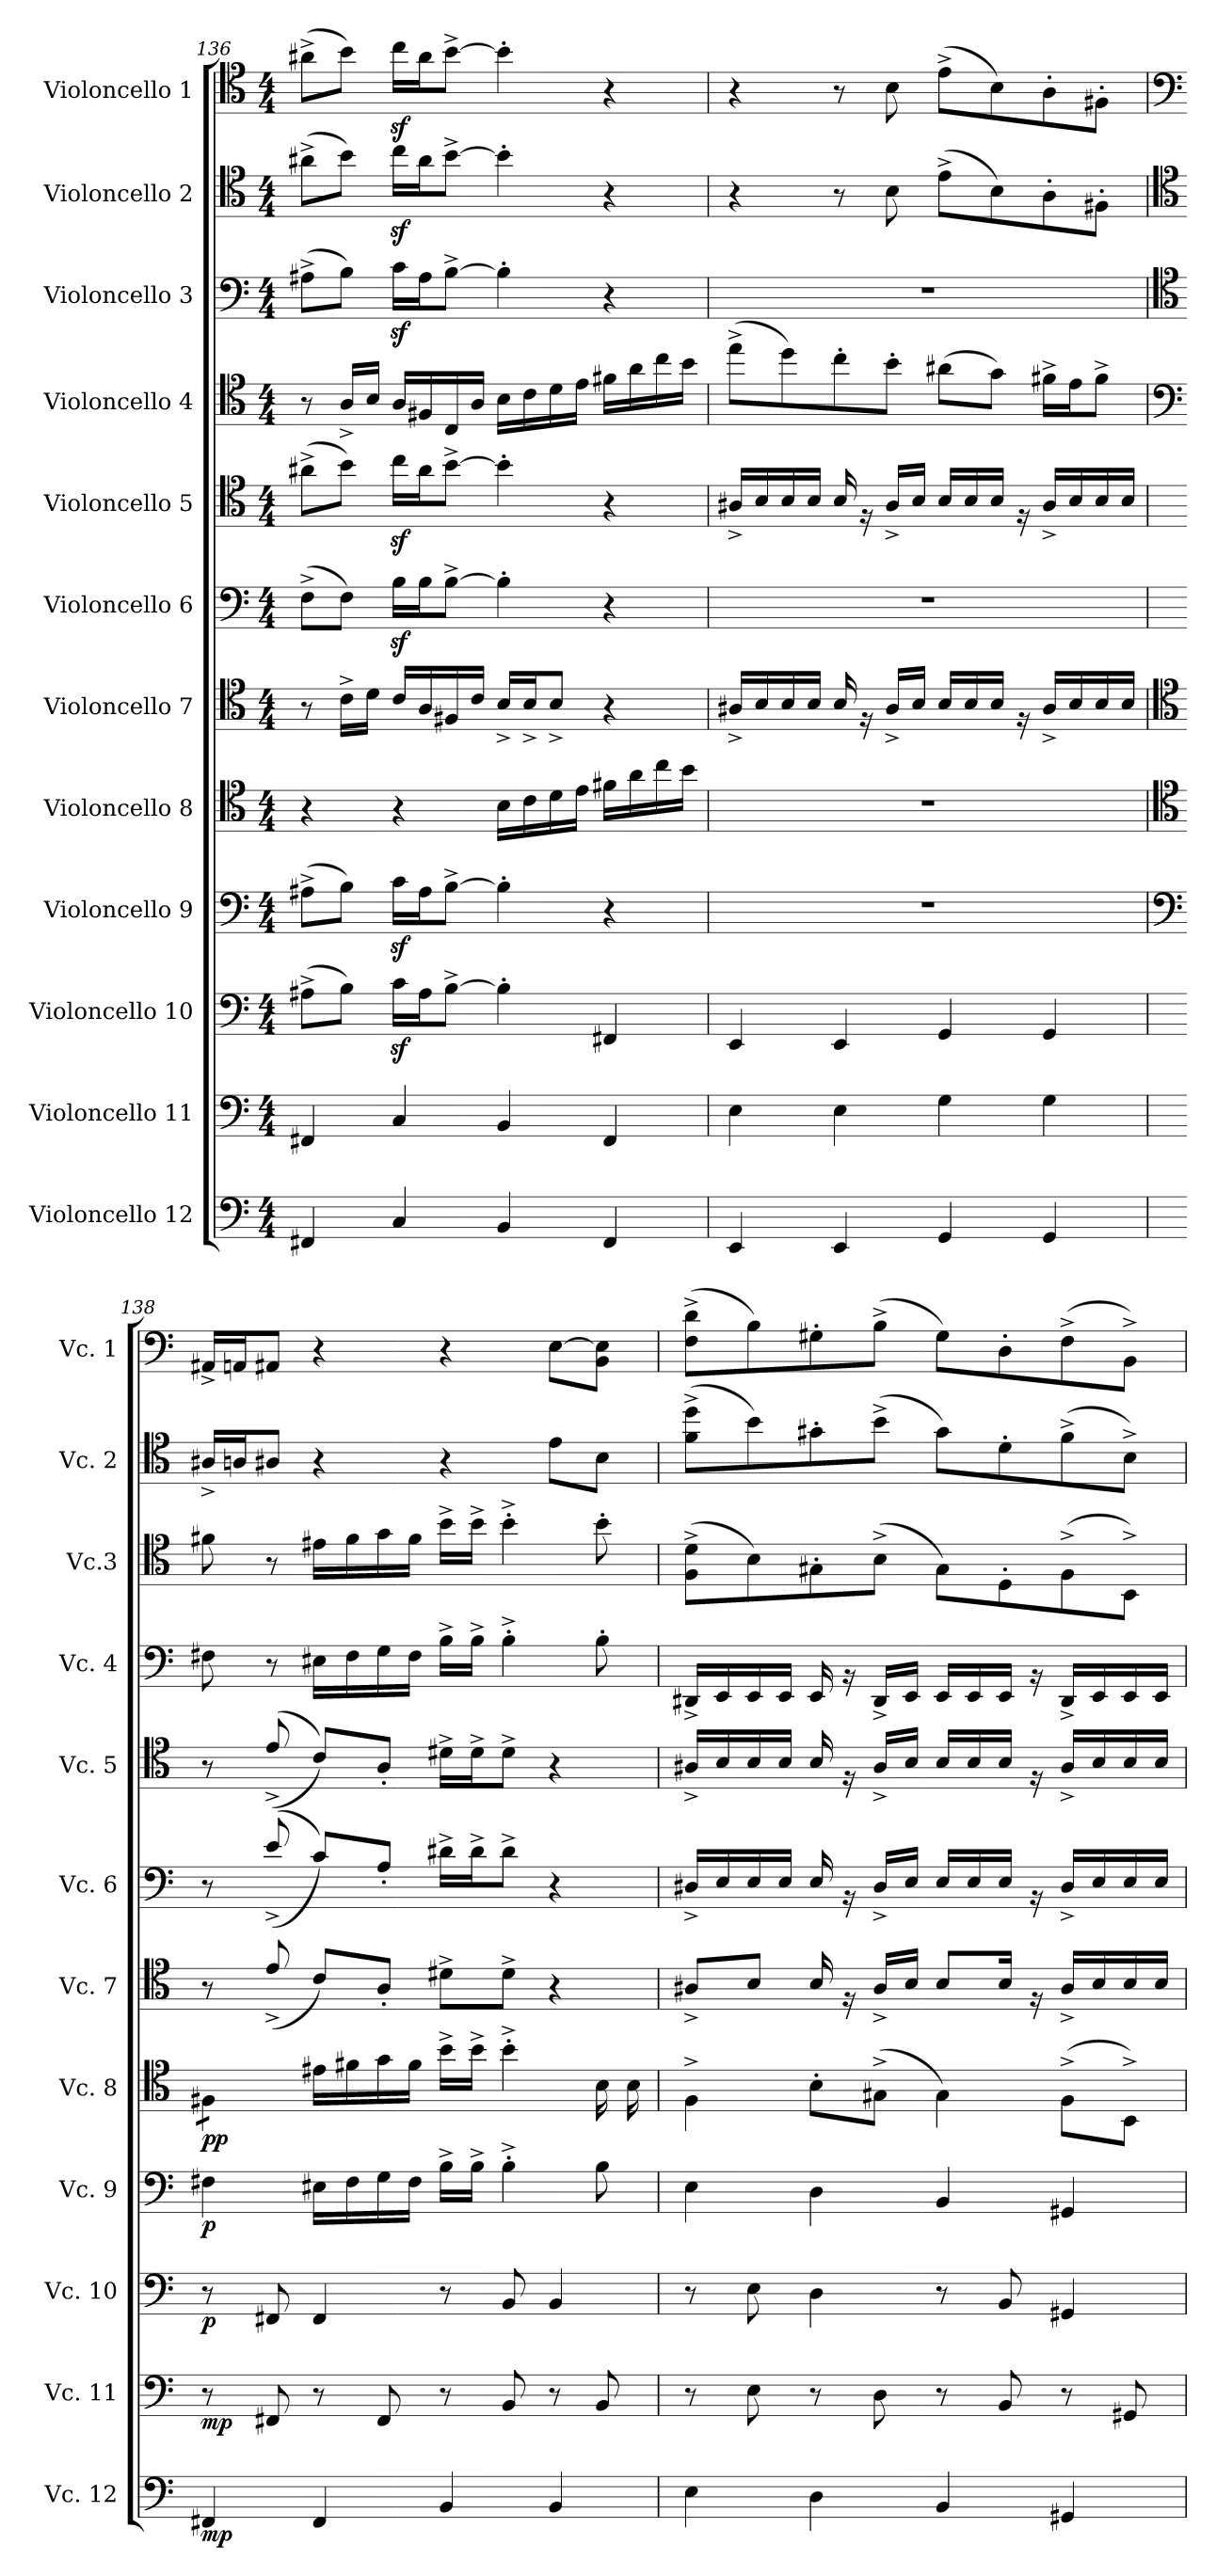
**kern	**dynam	**kern	**dynam	**kern	**dynam	**kern	**dynam	**kern	**dynam	**kern	**kern	**kern	**kern	**kern	**kern	**kern
*part12	*part12	*part11	*part11	*part10	*part10	*part9	*part9	*part8	*part8	*part7	*part6	*part5	*part4	*part3	*part2	*part1
*staff12	*staff12	*staff11	*staff11	*staff10	*staff10	*staff9	*staff9	*staff8	*staff8	*staff7	*staff6	*staff5	*staff4	*staff3	*staff2	*staff1
*I"Violoncello 12	*	*I"Violoncello 11	*	*I"Violoncello 10	*	*I"Violoncello 9	*	*I"Violoncello 8	*	*I"Violoncello 7	*I"Violoncello 6	*I"Violoncello 5	*I"Violoncello 4	*I"Violoncello 3	*I"Violoncello 2	*I"Violoncello 1
*I'Vc. 12	*	*I'Vc. 11	*	*I'Vc. 10	*	*I'Vc. 9	*	*I'Vc. 8	*	*I'Vc. 7	*I'Vc. 6	*I'Vc. 5	*I'Vc. 4	*I'Vc.3	*I'Vc. 2	*I'Vc. 1
*clefF4	*	*clefF4	*	*clefF4	*	*clefF4	*	*clefC4	*	*clefC4	*clefF4	*clefC4	*clefC4	*clefF4	*clefC4	*clefC4
*k[]	*	*k[]	*	*k[]	*	*k[]	*	*k[]	*	*k[]	*k[]	*k[]	*k[]	*k[]	*k[]	*k[]
*M4/4	*	*M4/4	*	*M4/4	*	*M4/4	*	*M4/4	*	*M4/4	*M4/4	*M4/4	*M4/4	*M4/4	*M4/4	*M4/4
=136	=136	=136	=136	=136	=136	=136	=136	=136	=136	=136	=136	=136	=136	=136	=136	=136
4FF#X/	.	4FF#X/	.	(>8A#X^\L	.	(>8A#X^\L	.	4r	.	8r	(>8F^\L	(>8a#X^\L	8r	(>8A#X^\L	(>8a#X^\L	(>8a#X^\L
.	.	.	.	8B\J)	.	8B\J)	.	.	.	16c^\LL	8F\J)	8b\J)	16A^/LL	8B\J)	8b\J)	8b\J)
.	.	.	.	.	.	.	.	.	.	16d\JJ	.	.	16B/JJ	.	.	.
4C/	.	4C/	.	16cz<\LL	.	16cz<\LL	.	4r	.	16c/LL	16Bz<\LL	16ccz<\LL	16A/LL	16cz<\LL	16ccz<\LL	16ccz<\LL
.	.	.	.	16A#\J	.	16A#\J	.	.	.	16A/	16B\J	16a#\J	16F#X/	16A#\J	16a#\J	16a#\J
.	.	.	.	[8B^\J	.	[8B^\J	.	.	.	16F#X/	[8B^\J	[8b^\J	16C/	[8B^\J	[8b^\J	[8b^\J
.	.	.	.	.	.	.	.	.	.	16c/JJ	.	.	16A/JJ	.	.	.
4BB/	.	4BB/	.	4B'\]	.	4B'\]	.	16B\LL	.	16B^/LL	4B'\]	4b'\]	16B\LL	4B'\]	4b'\]	4b'\]
.	.	.	.	.	.	.	.	16c\	.	16B^/J	.	.	16c\	.	.	.
.	.	.	.	.	.	.	.	16d\	.	8B^/J	.	.	16d\	.	.	.
.	.	.	.	.	.	.	.	16e\JJ	.	.	.	.	16e\JJ	.	.	.
4FF#/	.	4FF#/	.	4FF#X/	.	4r	.	16f#X\LL	.	4r	4r	4r	16f#X\LL	4r	4r	4r
.	.	.	.	.	.	.	.	16a\	.	.	.	.	16a\	.	.	.
.	.	.	.	.	.	.	.	16cc\	.	.	.	.	16cc\	.	.	.
.	.	.	.	.	.	.	.	16b\JJ	.	.	.	.	16b\JJ	.	.	.
!!LO:PB:g=z
=137	=137	=137	=137	=137	=137	=137	=137	=137	=137	=137	=137	=137	=137	=137	=137	=137
4EE/	.	4E\	.	4EE/	.	1r	.	1r	.	16A#X^/LL	1r	16A#X^/LL	(>8ee^\L	1r	4r	4r
.	.	.	.	.	.	.	.	.	.	16B/	.	16B/	.	.	.	.
.	.	.	.	.	.	.	.	.	.	16B/	.	16B/	8dd\)	.	.	.
.	.	.	.	.	.	.	.	.	.	16B/JJ	.	16B/JJ	.	.	.	.
4EE/	.	4E\	.	4EE/	.	.	.	.	.	16B/	.	16B/	8cc'\	.	8r	8r
.	.	.	.	.	.	.	.	.	.	16rF	.	16rF	.	.	.	.
.	.	.	.	.	.	.	.	.	.	16A#^/LL	.	16A#^/LL	8b'\J	.	8B\	8B\
.	.	.	.	.	.	.	.	.	.	16B/JJ	.	16B/JJ	.	.	.	.
4GG/	.	4G\	.	4GG/	.	.	.	.	.	16B/LL	.	16B/LL	(>8a#X\L	.	(>8e^\L	(>8e^\L
.	.	.	.	.	.	.	.	.	.	16B/	.	16B/	.	.	.	.
.	.	.	.	.	.	.	.	.	.	16B/JJ	.	16B/JJ	8g\J)	.	8B\)	8B\)
.	.	.	.	.	.	.	.	.	.	16rF	.	16rF	.	.	.	.
4GG/	.	4G\	.	4GG/	.	.	.	.	.	16A#^/LL	.	16A#^/LL	16f#X^\LL	.	8A'\	8A'\
.	.	.	.	.	.	.	.	.	.	16B/	.	16B/	16e\J	.	.	.
.	.	.	.	.	.	.	.	.	.	16B/	.	16B/	8f#^\J	.	8F#X'\J	8F#X'\J
.	.	.	.	.	.	.	.	.	.	16B/JJ	.	16B/JJ	.	.	.	.
=138	=138	=138	=138	=138	=138	=138	=138	=138	=138	=138	=138	=138	=138	=138	=138	=138
*	*	*	*	*	*	*clefF4	*	*clefC4	*	*clefC4	*	*	*clefF4	*clefC4	*clefC4	*clefF4
!	!LO:DY:b	!	!LO:DY:b	!	!LO:DY:b	!	!LO:DY:b	!	!LO:DY:b	!	!	!	!	!	!	!
*	*	*	*	*	*	*	*	*tremolo	*	*	*	*	*	*	*	*
4FF#X/	mp	8r	mp	8r	p	4F#X\	p	8F#X\L	pp	8r	8r	8r	8F#X\	8f#X\	16A#X^/LL	16AA#X^/LL
.	.	.	.	.	.	.	.	.	.	.	.	.	.	.	16An/J	16AAn/J
.	.	8FF#X/	.	8FF#X/	.	.	.	8F#X\J	.	(8e^/	((8e^/	((8e^/	8r	8r	8A#X/J	8AA#X/J
*	*	*	*	*	*	*	*	*Xtremolo	*	*	*	*	*	*	*	*
4FF#/	.	8r	.	4FF#/	.	16E#X\LL	.	16e#X\LL	.	8c/L)	8c/L))	8c/L))	16E#X\LL	16e#X\LL	4r	4r
.	.	.	.	.	.	16F#\	.	16f#X\	.	.	.	.	16F#\	16f#\	.	.
.	.	8FF#/	.	.	.	16G\	.	16g\	.	8A'/J	8A'/J	8A'/J	16G\	16g\	.	.
.	.	.	.	.	.	16F#\JJ	.	16f#\JJ	.	.	.	.	16F#\JJ	16f#\JJ	.	.
4BB/	.	8r	.	8r	.	16B^\LL	.	16b^\LL	.	8d#X^\L	16d#X^\LL	16d#X^\LL	16B^\LL	16b^\LL	4r	4r
.	.	.	.	.	.	16B^\JJ	.	16b^\JJ	.	.	16d#^\J	16d#^\J	16B^\JJ	16b^\JJ	.	.
.	.	8BB/	.	8BB/	.	4B^'\	.	4b^'\	.	8d#^\J	8d#^\J	8d#^\J	4B^'\	4b^'\	.	.
4BB/	.	8r	.	4BB/	.	.	.	.	.	4r	4r	4r	.	.	8e\L	[8E\L
*	*	*	*	*	*	*	*	*tremolo	*	*	*	*	*	*	*	*
.	.	8BB/	.	.	.	8B\	.	16B\	.	.	.	.	8B'\	8b'\	8B\J	8BB\ 8E\]J
.	.	.	.	.	.	.	.	16B\	.	.	.	.	.	.	.	.
*	*	*	*	*	*	*	*	*Xtremolo	*	*	*	*	*	*	*	*
!!LO:PB:g=z
=139	=139	=139	=139	=139	=139	=139	=139	=139	=139	=139	=139	=139	=139	=139	=139	=139
4E\	.	8r	.	8r	.	4E\	.	4F^\	.	8A#X^/L	16D#X^/LL	16A#X^/LL	16DD#X^/LL	(>8F\^ 8d\^L	(>8f\^ 8dd\^L	(>8F\^ 8d\^L
.	.	.	.	.	.	.	.	.	.	.	16E/	16B/	16EE/	.	.	.
.	.	8E\	.	8E\	.	.	.	.	.	8B/J	16E/	16B/	16EE/	8B\)	8b\)	8B\)
.	.	.	.	.	.	.	.	.	.	.	16E/JJ	16B/JJ	16EE/JJ	.	.	.
4D\	.	8r	.	4D\	.	4D\	.	8B'\L	.	16B/	16E/	16B/	16EE/	8G#X'\	8g#X'\	8G#X'\
.	.	.	.	.	.	.	.	.	.	16rF	16rBB	16rF	16rBB	.	.	.
.	.	8D\	.	.	.	.	.	(>8G#X^\J	.	16A#^/LL	16D#^/LL	16A#^/LL	16DD#^/LL	(>8B^\J	(>8b^\J	(>8B^\J
.	.	.	.	.	.	.	.	.	.	16B/JJ	16E/JJ	16B/JJ	16EE/JJ	.	.	.
4BB/	.	8r	.	8r	.	4BB/	.	4G#\)	.	8B/L	16E/LL	16B/LL	16EE/LL	8G#\L)	8g#\L)	8G#\L)
.	.	.	.	.	.	.	.	.	.	.	16E/	16B/	16EE/	.	.	.
.	.	8BB/	.	8BB/	.	.	.	.	.	16B/Jk	16E/JJ	16B/JJ	16EE/JJ	8D'\	8d'\	8D'\
.	.	.	.	.	.	.	.	.	.	16rF	16rBB	16rF	16rBB	.	.	.
4GG#X/	.	8r	.	4GG#X/	.	4GG#X/	.	(>8F^\L	.	16A#^/LL	16D#^/LL	16A#^/LL	16DD#^/LL	(>8F^\	(>8f^\	(>8F^\
.	.	.	.	.	.	.	.	.	.	16B/	16E/	16B/	16EE/	.	.	.
.	.	8GG#X/	.	.	.	.	.	8BB^\J)	.	16B/	16E/	16B/	16EE/	8BB^\J)	8B^\J)	8BB^\J)
.	.	.	.	.	.	.	.	.	.	16B/JJ	16E/JJ	16B/JJ	16EE/JJ	.	.	.
=	=	=	=	=	=	=	=	=	=	=	=	=	=	=	=	=
*-	*-	*-	*-	*-	*-	*-	*-	*-	*-	*-	*-	*-	*-	*-	*-	*-
